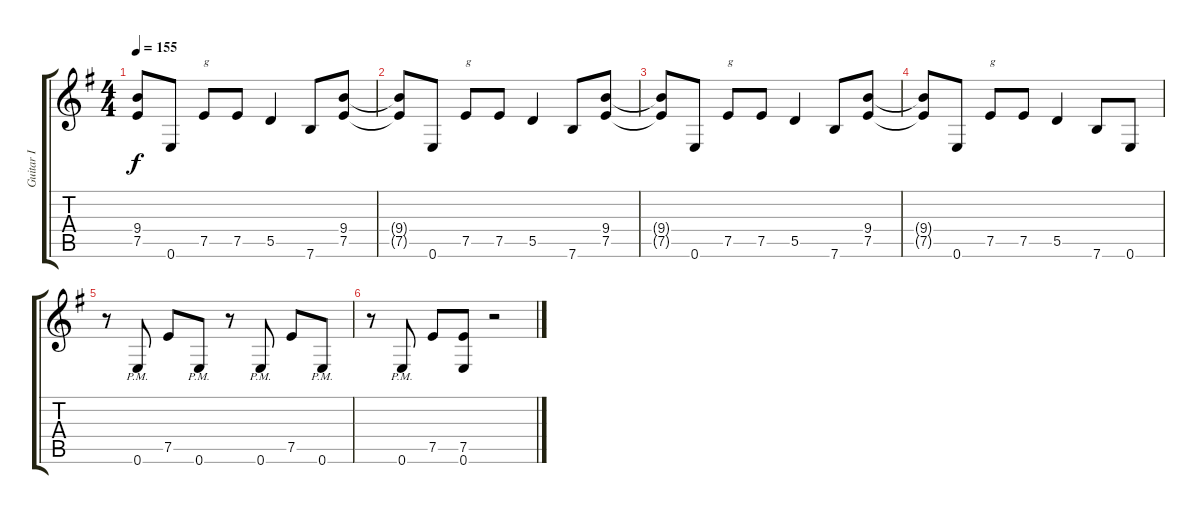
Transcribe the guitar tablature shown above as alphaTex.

\track ("Guitar I" "Guitar I") {instrument distortionguitar}
\staff {score tabs}
\tuning (E4 B3 G3 D3 A2 E2) {hide}
\ts (4 4)
\tempo 155
\clef g2
\ks eminor
(9.4{t} 7.5{t}).8{dy f} 0.6.8 7.5.8{txt "g"} 7.5.8 5.5.4 7.6.8 (9.4 7.5).8 |
(9.4{t} 7.5{t}).8 0.6.8 7.5.8{txt "g"} 7.5.8 5.5.4 7.6.8 (9.4 7.5).8 |
(9.4{t} 7.5{t}).8 0.6.8 7.5.8{txt "g"} 7.5.8 5.5.4 7.6.8 (9.4 7.5).8 |
(9.4{t} 7.5{t}).8 0.6.8 7.5.8{txt "g"} 7.5.8 5.5.4 7.6.8 0.6.8 |
r.8 0.6{pm}.8 7.5.8 0.6{pm}.8 r.8 0.6{pm}.8 7.5.8 0.6{pm}.8 |
r.8 0.6{pm}.8 7.5.8 (7.5 0.6).8 r.2
